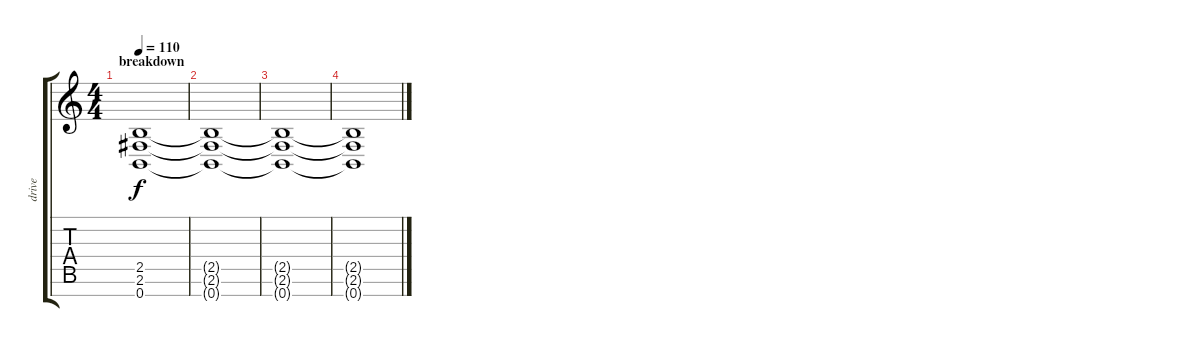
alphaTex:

\track ("drive" "drive") {instrument overdrivenguitar}
\staff {score tabs}
\tuning (E4 B3 G3 D3 A2 E2 B1) {hide}
\ts (4 4)
\section ("" "breakdown")
\tempo 110
\clef g2
\ks c
(2.5 2.6 0.7).1{dy f} |
(2.5{t} 2.6{t} 0.7{t}).1 |
(2.5{t} 2.6{t} 0.7{t}).1 |
(2.5{t} 2.6{t} 0.7{t}).1
